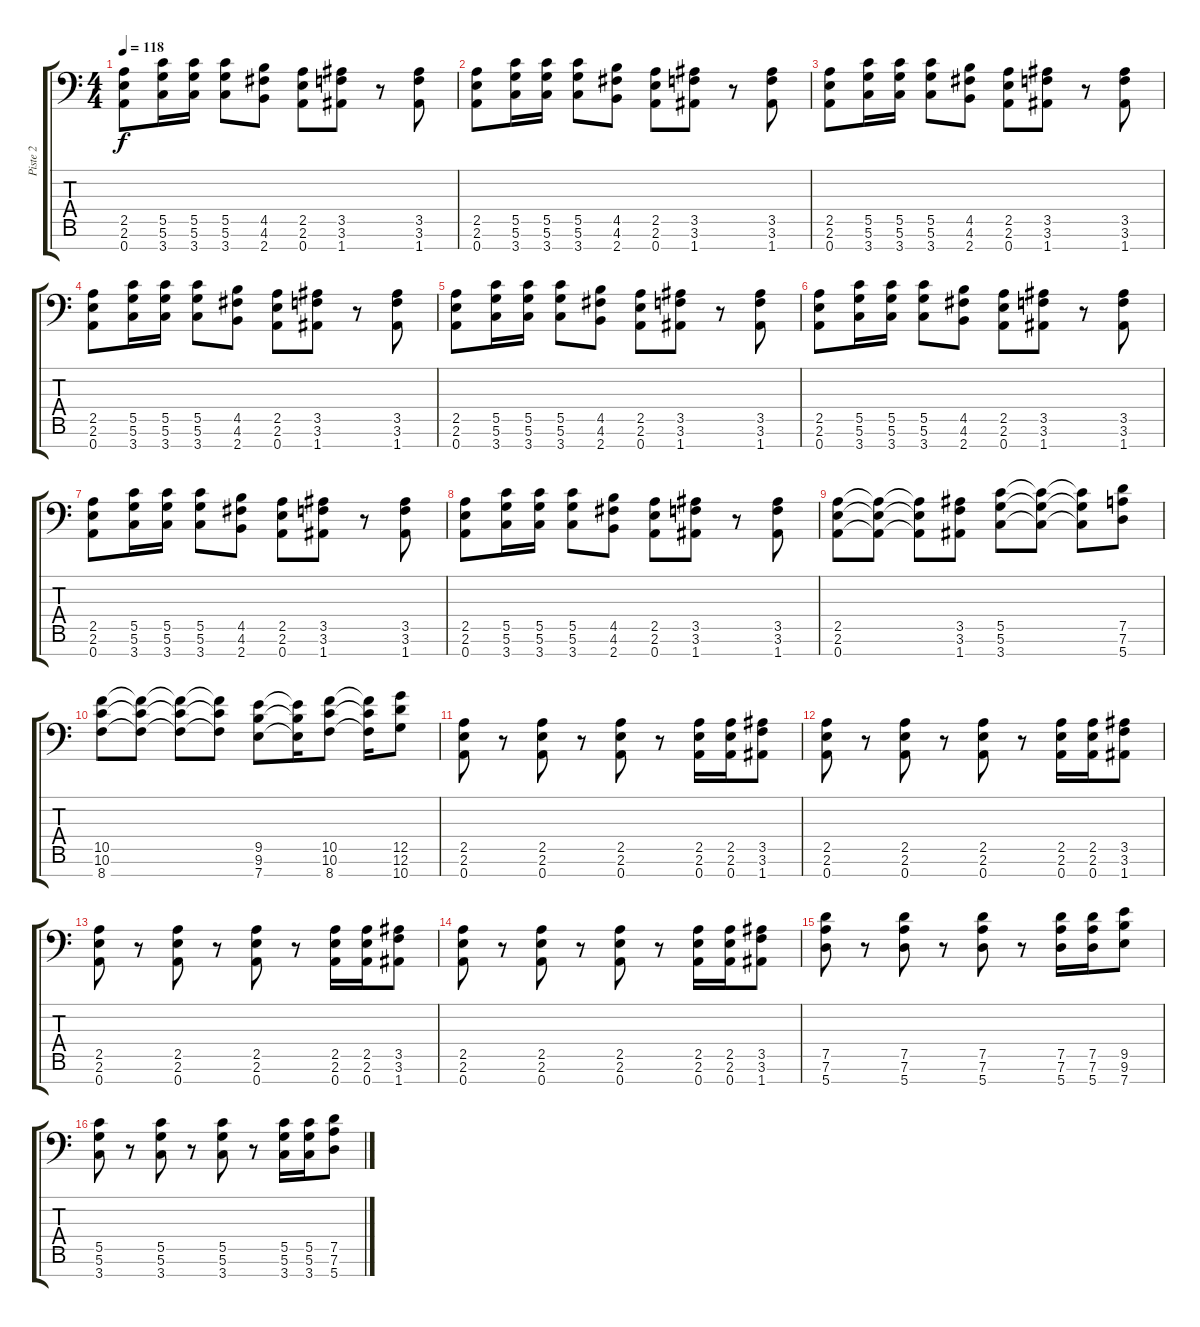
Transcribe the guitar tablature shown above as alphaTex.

\track ("Piste 2" "Piste 2") {instrument overdrivenguitar}
\staff {score tabs}
\tuning (D4 A3 F3 C3 G2 D2 A1) {hide}
\ts (4 4)
\tempo 118
\clef f4
\ks c
(2.5 2.6 0.7).8{dy f} (5.5 5.6 3.7).16 (5.5 5.6 3.7).16 (5.5 5.6 3.7).8 (4.5 4.6 2.7).8 (2.5 2.6 0.7).8 (3.5 3.6 1.7).8 r.8 (3.5 3.6 1.7).8 |
(2.5 2.6 0.7).8 (5.5 5.6 3.7).16 (5.5 5.6 3.7).16 (5.5 5.6 3.7).8 (4.5 4.6 2.7).8 (2.5 2.6 0.7).8 (3.5 3.6 1.7).8 r.8 (3.5 3.6 1.7).8 |
(2.5 2.6 0.7).8 (5.5 5.6 3.7).16 (5.5 5.6 3.7).16 (5.5 5.6 3.7).8 (4.5 4.6 2.7).8 (2.5 2.6 0.7).8 (3.5 3.6 1.7).8 r.8 (3.5 3.6 1.7).8 |
(2.5 2.6 0.7).8 (5.5 5.6 3.7).16 (5.5 5.6 3.7).16 (5.5 5.6 3.7).8 (4.5 4.6 2.7).8 (2.5 2.6 0.7).8 (3.5 3.6 1.7).8 r.8 (3.5 3.6 1.7).8 |
(2.5 2.6 0.7).8 (5.5 5.6 3.7).16 (5.5 5.6 3.7).16 (5.5 5.6 3.7).8 (4.5 4.6 2.7).8 (2.5 2.6 0.7).8 (3.5 3.6 1.7).8 r.8 (3.5 3.6 1.7).8 |
(2.5 2.6 0.7).8 (5.5 5.6 3.7).16 (5.5 5.6 3.7).16 (5.5 5.6 3.7).8 (4.5 4.6 2.7).8 (2.5 2.6 0.7).8 (3.5 3.6 1.7).8 r.8 (3.5 3.6 1.7).8 |
(2.5 2.6 0.7).8 (5.5 5.6 3.7).16 (5.5 5.6 3.7).16 (5.5 5.6 3.7).8 (4.5 4.6 2.7).8 (2.5 2.6 0.7).8 (3.5 3.6 1.7).8 r.8 (3.5 3.6 1.7).8 |
(2.5 2.6 0.7).8 (5.5 5.6 3.7).16 (5.5 5.6 3.7).16 (5.5 5.6 3.7).8 (4.5 4.6 2.7).8 (2.5 2.6 0.7).8 (3.5 3.6 1.7).8 r.8 (3.5 3.6 1.7).8 |
(2.5 2.6 0.7).8 (2.5{t} 2.6{t} 0.7{t}).8 (2.5{t} 2.6{t} 0.7{t}).8 (3.5 3.6 1.7).8 (5.5 5.6 3.7).8 (5.5{t} 5.6{t} 3.7{t}).8 (5.5{t} 5.6{t} 3.7{t}).8 (7.5 7.6 5.7).8 |
(10.5 10.6 8.7).8 (10.5{t} 10.6{t} 8.7{t}).8 (10.5{t} 10.6{t} 8.7{t}).8 (10.5{t} 10.6{t} 8.7{t}).8 (9.5 9.6 7.7).8 (9.5{t} 9.6{t} 7.7{t}).16 (10.5 10.6 8.7).8 (10.5{t} 10.6{t} 8.7{t}).16 (12.5 12.6 10.7).8 |
(2.5 2.6 0.7).8 r.8 (2.5 2.6 0.7).8 r.8 (2.5 2.6 0.7).8 r.8 (2.5 2.6 0.7).16 (2.5 2.6 0.7).16 (3.5 3.6 1.7).8 |
(2.5 2.6 0.7).8 r.8 (2.5 2.6 0.7).8 r.8 (2.5 2.6 0.7).8 r.8 (2.5 2.6 0.7).16 (2.5 2.6 0.7).16 (3.5 3.6 1.7).8 |
(2.5 2.6 0.7).8 r.8 (2.5 2.6 0.7).8 r.8 (2.5 2.6 0.7).8 r.8 (2.5 2.6 0.7).16 (2.5 2.6 0.7).16 (3.5 3.6 1.7).8 |
(2.5 2.6 0.7).8 r.8 (2.5 2.6 0.7).8 r.8 (2.5 2.6 0.7).8 r.8 (2.5 2.6 0.7).16 (2.5 2.6 0.7).16 (3.5 3.6 1.7).8 |
(7.5 7.6 5.7).8 r.8 (7.5 7.6 5.7).8 r.8 (7.5 7.6 5.7).8 r.8 (7.5 7.6 5.7).16 (7.5 7.6 5.7).16 (9.5 9.6 7.7).8 |
(5.5 5.6 3.7).8 r.8 (5.5 5.6 3.7).8 r.8 (5.5 5.6 3.7).8 r.8 (5.5 5.6 3.7).16 (5.5 5.6 3.7).16 (7.5 7.6 5.7).8
